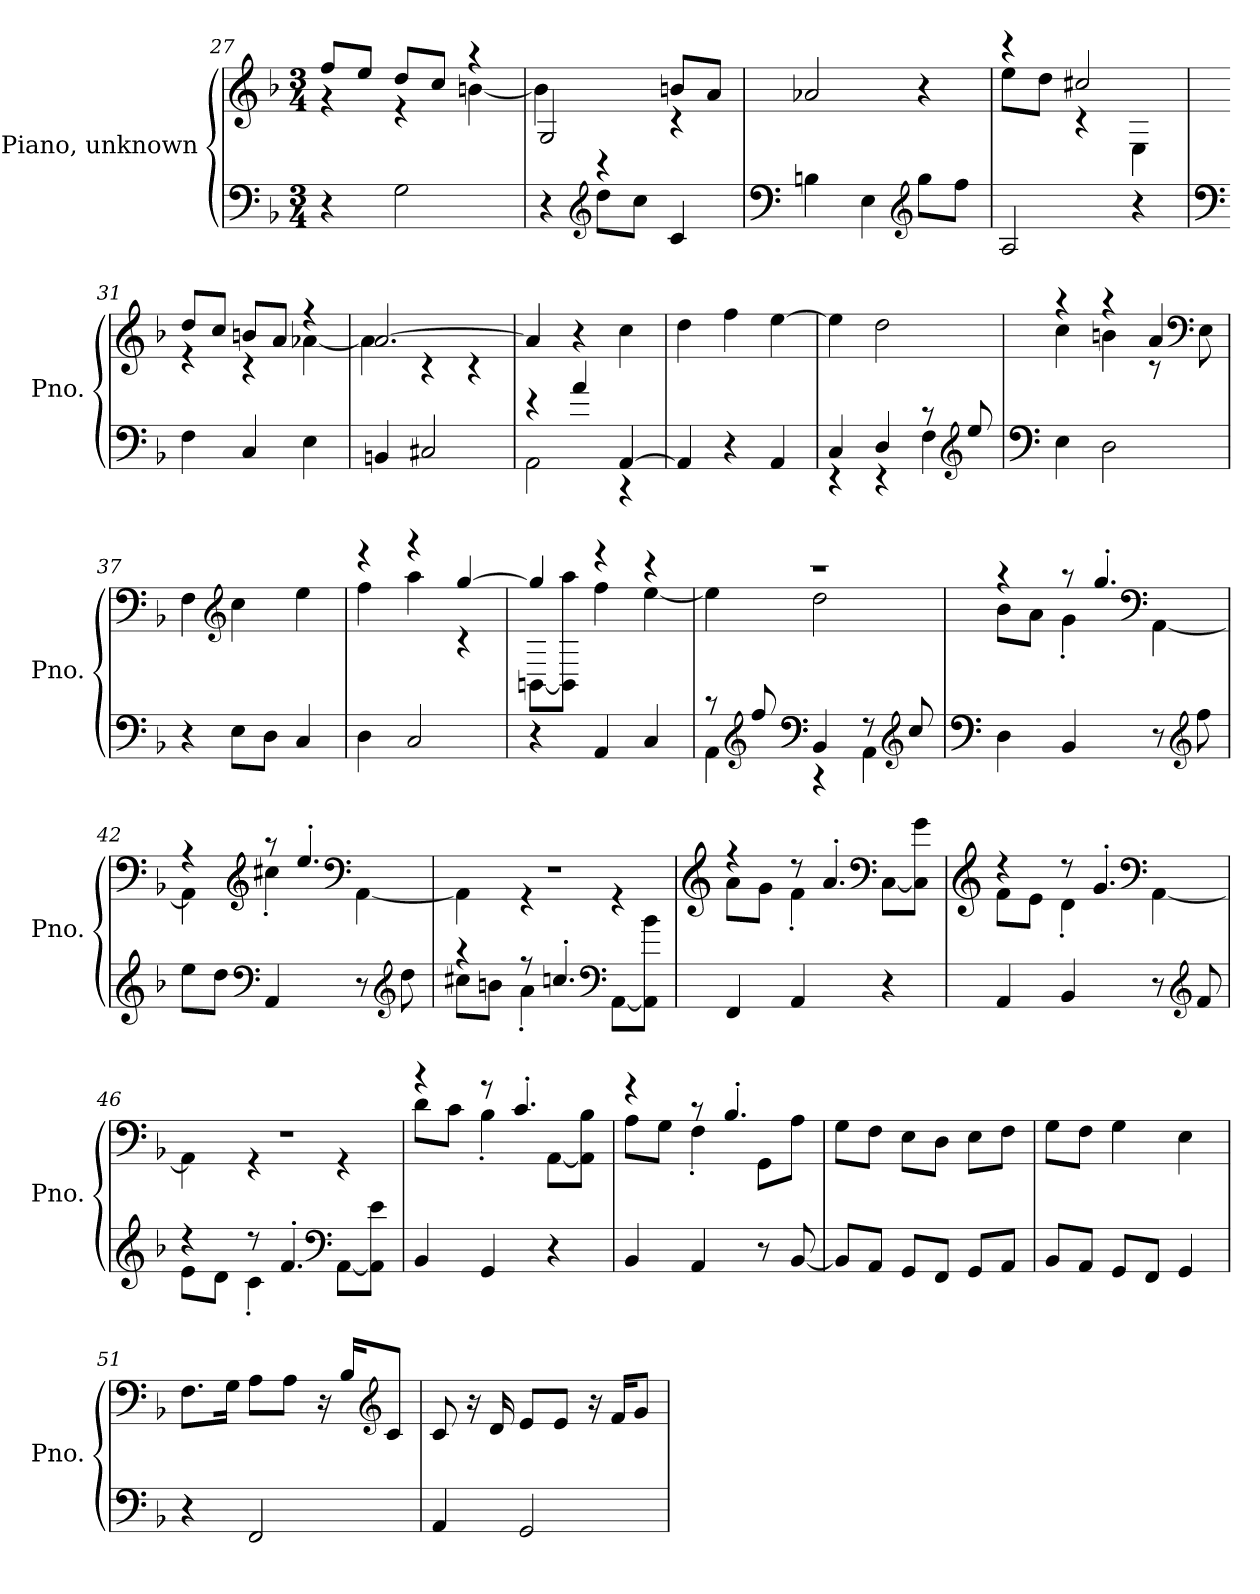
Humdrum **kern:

**kern	**kern
*part1	*part1
*staff2	*staff1
*I"Piano, unknown	*
*I'Pno.	*
*clefF4	*clefG2
*k[b-]	*k[b-]
*M3/4	*M3/4
=27	=27
*	*^
4r	8ff/L	4r
.	8ee/J	.
2G\	8dd/L	4r
.	8cc/J	.
.	4r	[4bn\
=28	=28	=28
4r	2G/	4b\]
*clefG2	*	*
8dd\L	.	4r
8cc\J	.	.
4c/	8bn/L	4r
.	8a/J	.
*	*v	*v
!!LO:LB:g=z
=29	=29
*clefF4	*
4Bn\	2a-X/
4E\	.
*clefG2	*
8gg\L	4r
8ff\J	.
=30	=30
*	*^
2A/	4r	8ee\L
.	.	8dd\J
.	2cc#X/	4r
4r	.	4E\
=31	=31	=31
*clefF4	*	*
4F\	8dd/L	4r
.	8cc/J	.
4C/	8bn/L	4r
.	8a/J	.
4E\	4r	[4a-X\
=32	=32	=32
4BBn/	[2.a/	4a-\]
2C#X/	.	4r
.	.	4r
*	*v	*v
=33	=33
*^	*
4r	2AA\	4a/]
4a/	.	4r
[4AA/	4r	4cc\
*v	*v	*
=34	=34
4AA/]	4dd\
4r	4ff\
4AA/	[4ee\
=35	=35
*^	*
4C/	4r	4ee\]
4D/	4r	2dd\
8r	4F\	.
*clefG2	*	*
8ee/	.	.
*v	*v	*
!!LO:LB:g=z
=36	=36
*clefF4	*
*	*^
4E\	4r	4cc\
2D\	4r	4bn\
.	4a/	8r
*	*clefF4	*
.	.	8E\
*	*v	*v
=37	=37
4r	4F\
*	*clefG2
8E\L	4cc\
8D\J	.
4C/	4ee\
=38	=38
*	*^
4D\	4r	4ff\
2C/	4r	4aa\
.	[4gg/	4r
=39	=39	=39
4r	4gg/]	[8BBn\L
.	.	8BB\] 8aa\J
4AA/	4r	4ff\
4C/	4r	[4ee\
=40	=40	=40
*^	*	*
8r	4AA\	2.r	4ee\]
*clefG2	*	*	*
8ff/	.	.	.
*clefF4	*	*	*
4BB-/	4r	.	2dd\
8r	4AA\	.	.
*clefG2	*	*	*
8cc/	.	.	.
*v	*v	*	*
!!LO:PB:g=z	!!
=41	=41	=41
*clefF4	*	*
4D\	4r	8b-\L
.	.	8a\J
4BB-/	8r	4g'\
.	4.gg'/	.
*	*clefF4	*
8r	.	[4AA\
*clefG2	*	*
8ff\	.	.
=42	=42	=42
8ee\L	4r	4AA\]
8dd\J	.	.
*clefF4	*clefG2	*
4AA/	8r	4cc#X'\
.	4.ee'/	.
*	*clefF4	*
8r	.	[4AA\
*clefG2	*	*
8dd\	.	.
=43	=43	=43
*^	*	*
4r	8cc#X\L	2.r	4AA\]
.	8bn\J	.	.
8r	4a'\	.	4r
4.ccn'/	.	.	.
*clefF4	*	*	*
.	[8AA\L	.	4r
.	8AA\] 8b\J	.	.
*v	*v	*	*
=44	=44	=44
*	*clefG2	*
4FF/	4r	8a\L
.	.	8g\J
4AA/	8r	4f'\
.	4.a'/	.
*	*clefF4	*
4r	.	[8C\L
.	.	8C\] 8g\J
!!LO:LB:g=z	!!
=45	=45	=45
*	*clefG2	*
4AA/	4r	8f\L
.	.	8e\J
4BB-/	8r	4d'\
.	4.g'/	.
*	*clefF4	*
8r	.	[4AA\
*clefG2	*	*
8f/	.	.
=46	=46	=46
*^	*	*
4r	8e\L	2.r	4AA\]
.	8d\J	.	.
8r	4c'\	.	4r
4.f'/	.	.	.
*clefF4	*	*	*
.	[8AA\L	.	4r
.	8AA\] 8e\J	.	.
*v	*v	*	*
=47	=47	=47
4BB-/	4r	8d\L
.	.	8c\J
4GG/	8r	4B-'\
.	4.c'/	.
4r	.	[8AA\L
.	.	8AA\] 8B-\J
=48	=48	=48
4BB-/	4r	8A\L
.	.	8G\J
4AA/	8r	4F'\
.	4.B-'/	.
8r	.	8GG\L
[8BB-/	.	8A\J
*	*v	*v
=49	=49
8BB-/L]	8G\L
8AA/J	8F\J
8GG/L	8E\L
8FF/J	8D\J
8GG/L	8E\L
8AA/J	8F\J
!!LO:LB:g=z
=50	=50
8BB-/L	8G\L
8AA/J	8F\J
8GG/L	4G\
8FF/J	.
4GG/	4E\
=51	=51
4r	8.F\L
.	16G\Jk
2FF/	8A\L
.	8A\J
.	16r
.	16B-/KL
*	*clefG2
.	8c/J
=52	=52
4AA/	8c/
.	16r
.	16d/
2GG/	8e/L
.	8e/J
.	16r
.	16f/KL
.	8g/J
=	=
*-	*-
